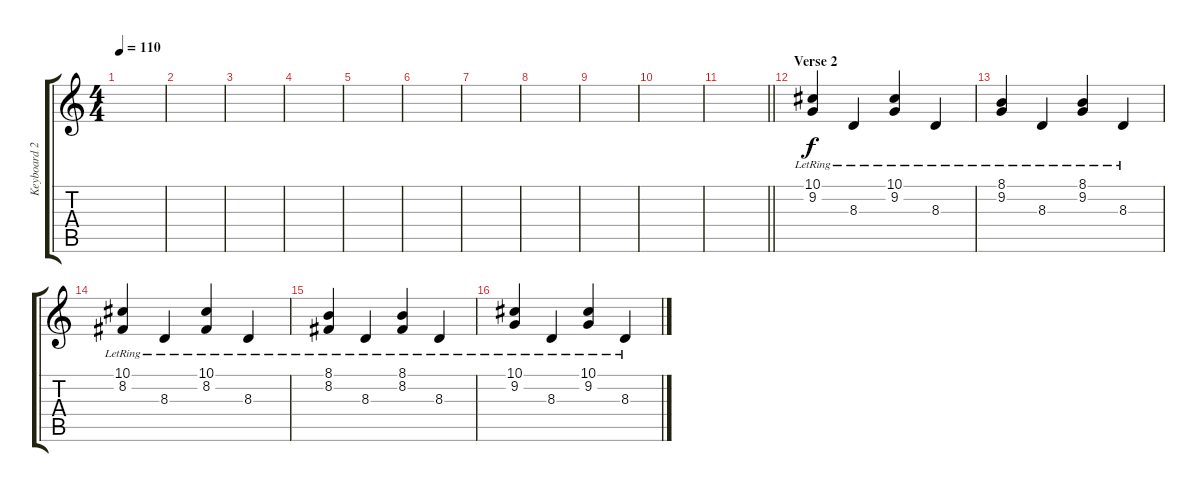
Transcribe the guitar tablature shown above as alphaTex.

\track ("Keyboard 2" "Keyboard 2") {instrument electricpiano1}
\staff {score tabs}
\tuning (Eb4 Bb3 Gb3 Db3 Ab2 Eb2) {hide}
\ts (4 4)
\tempo 110
\clef g2
\ks c
|
|
|
|
|
|
|
|
|
|
\barLineRight lightlight
|
\section ("" "Verse 2")
(10.1{lr} 9.2{lr}).4 8.3{lr}.4 (10.1{lr} 9.2{lr}).4 8.3{lr}.4 |
(8.1{lr} 9.2{lr}).4 8.3{lr}.4 (8.1{lr} 9.2{lr}).4 8.3{lr}.4 |
(10.1{lr} 8.2{lr}).4 8.3{lr}.4 (10.1{lr} 8.2{lr}).4 8.3{lr}.4 |
(8.1{lr} 8.2{lr}).4 8.3{lr}.4 (8.1{lr} 8.2{lr}).4 8.3{lr}.4 |
(10.1{lr} 9.2{lr}).4 8.3{lr}.4 (10.1{lr} 9.2{lr}).4 8.3{lr}.4
